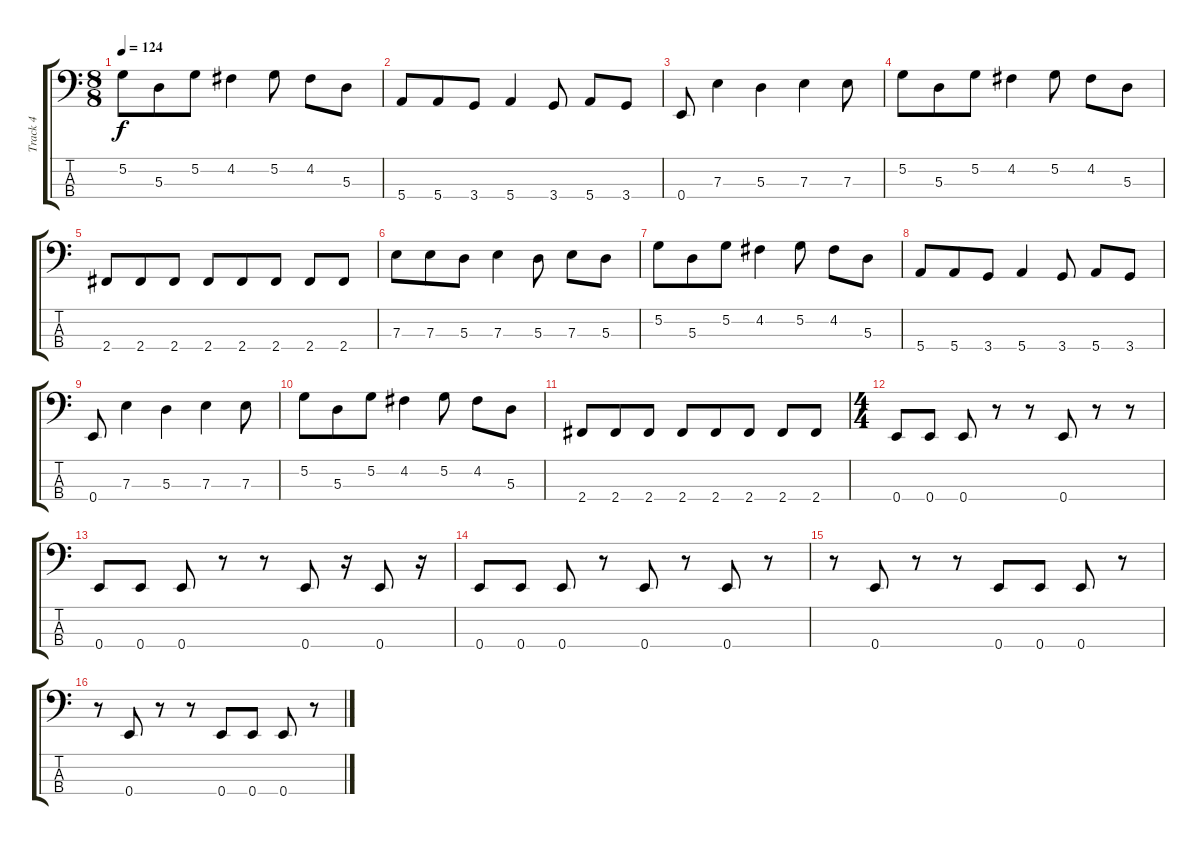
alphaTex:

\track ("Track 4" "Track 4") {instrument electricbassfinger bank 115}
\staff {score tabs}
\tuning (G2 D2 A1 E1) {hide}
\ts (8 8)
\tempo 124
\clef f4
\ks c
5.2.8{dy f} 5.3.8 5.2.8 4.2.4 5.2.8 4.2.8 5.3.8 |
5.4.8 5.4.8 3.4.8 5.4.4 3.4.8 5.4.8 3.4.8 |
0.4.8 7.3.4 5.3.4 7.3.4 7.3.8 |
5.2.8 5.3.8 5.2.8 4.2.4 5.2.8 4.2.8 5.3.8 |
2.4.8 2.4.8 2.4.8 2.4.8 2.4.8 2.4.8 2.4.8 2.4.8 |
7.3.8 7.3.8 5.3.8 7.3.4 5.3.8 7.3.8 5.3.8 |
5.2.8 5.3.8 5.2.8 4.2.4 5.2.8 4.2.8 5.3.8 |
5.4.8 5.4.8 3.4.8 5.4.4 3.4.8 5.4.8 3.4.8 |
0.4.8 7.3.4 5.3.4 7.3.4 7.3.8 |
5.2.8 5.3.8 5.2.8 4.2.4 5.2.8 4.2.8 5.3.8 |
2.4.8 2.4.8 2.4.8 2.4.8 2.4.8 2.4.8 2.4.8 2.4.8 |
\ts (4 4)
0.4.8 0.4.8 0.4.8 r.8 r.8 0.4.8 r.8 r.8 |
0.4.8 0.4.8 0.4.8 r.8 r.8 0.4.8 r.16 0.4.8 r.16 |
0.4.8 0.4.8 0.4.8 r.8 0.4.8 r.8 0.4.8 r.8 |
r.8 0.4.8 r.8 r.8 0.4.8 0.4.8 0.4.8 r.8 |
r.8 0.4.8 r.8 r.8 0.4.8 0.4.8 0.4.8 r.8
